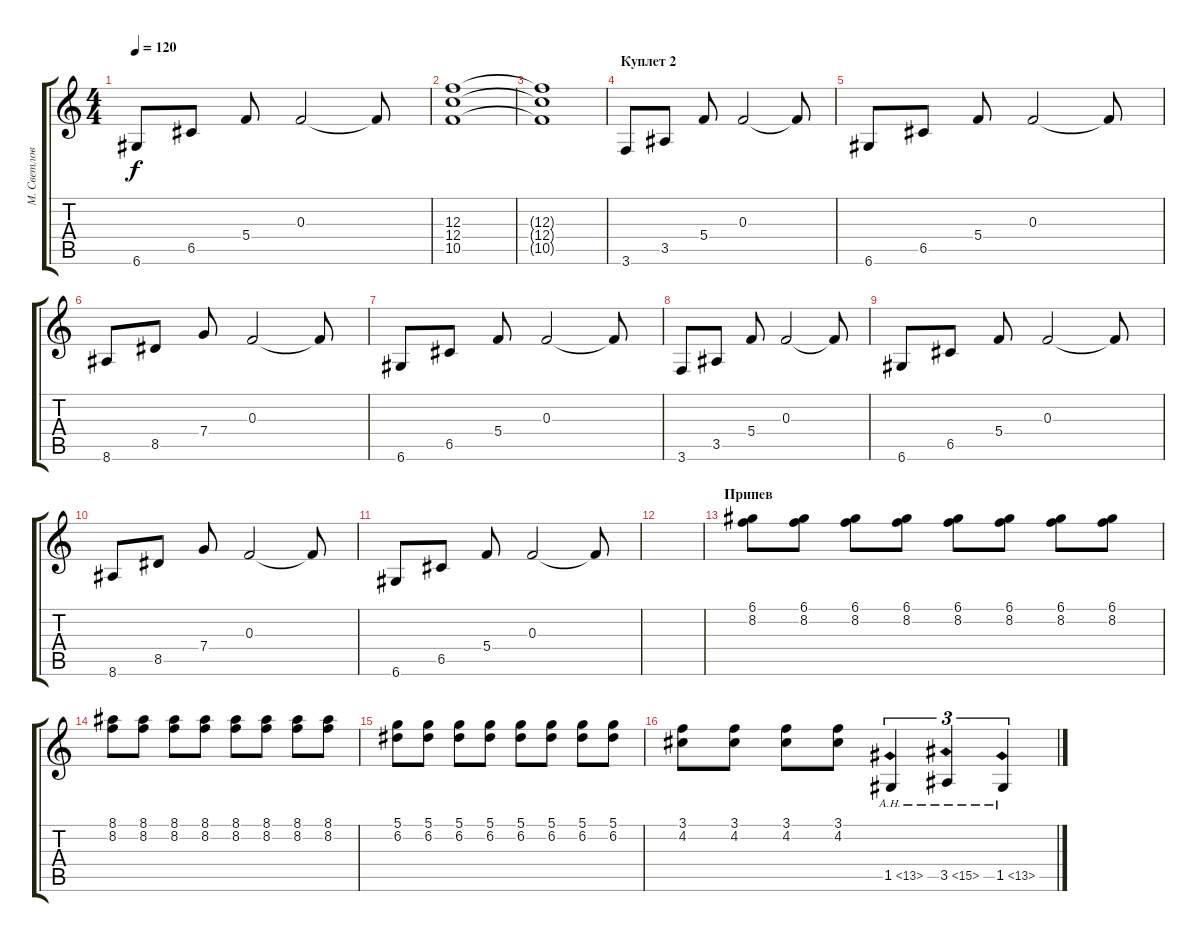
\track ("М. Светлов" "М. Светлов") {instrument electricguitarclean}
\staff {score tabs}
\tuning (D4 A3 F3 C3 G2 D2) {hide}
\ts (4 4)
\tempo 120
\clef g2
\ks c
6.6.8{dy f} 6.5.8 5.4.8 0.3.2 0.3{t}.8 |
(12.3 12.4 10.5).1 |
(12.3{t} 12.4{t} 10.5{t}).1 |
\section ("" "Куплет 2")
3.6.8 3.5.8 5.4.8 0.3.2 0.3{t}.8 |
6.6.8 6.5.8 5.4.8 0.3.2 0.3{t}.8 |
8.6.8 8.5.8 7.4.8 0.3.2 0.3{t}.8 |
6.6.8 6.5.8 5.4.8 0.3.2 0.3{t}.8 |
3.6.8 3.5.8 5.4.8 0.3.2 0.3{t}.8 |
6.6.8 6.5.8 5.4.8 0.3.2 0.3{t}.8 |
8.6.8 8.5.8 7.4.8 0.3.2 0.3{t}.8 |
6.6.8 6.5.8 5.4.8 0.3.2 0.3{t}.8 |
|
\section ("" "Припев")
(6.1 8.2).8{volume 7 instrument distortionguitar} (6.1 8.2).8 (6.1 8.2).8 (6.1 8.2).8 (6.1 8.2).8 (6.1 8.2).8 (6.1 8.2).8 (6.1 8.2).8 |
(8.1 8.2).8 (8.1 8.2).8 (8.1 8.2).8 (8.1 8.2).8 (8.1 8.2).8 (8.1 8.2).8 (8.1 8.2).8 (8.1 8.2).8 |
(5.1 6.2).8 (5.1 6.2).8 (5.1 6.2).8 (5.1 6.2).8 (5.1 6.2).8 (5.1 6.2).8 (5.1 6.2).8 (5.1 6.2).8 |
(3.1 4.2).8 (3.1 4.2).8 (3.1 4.2).8 (3.1 4.2).8 1.5{ah 12}.4{tu (3 2) instrument guitarharmonics} 3.5{ah 12}.4{tu (3 2)} 1.5{ah 12}.4{tu (3 2)}
